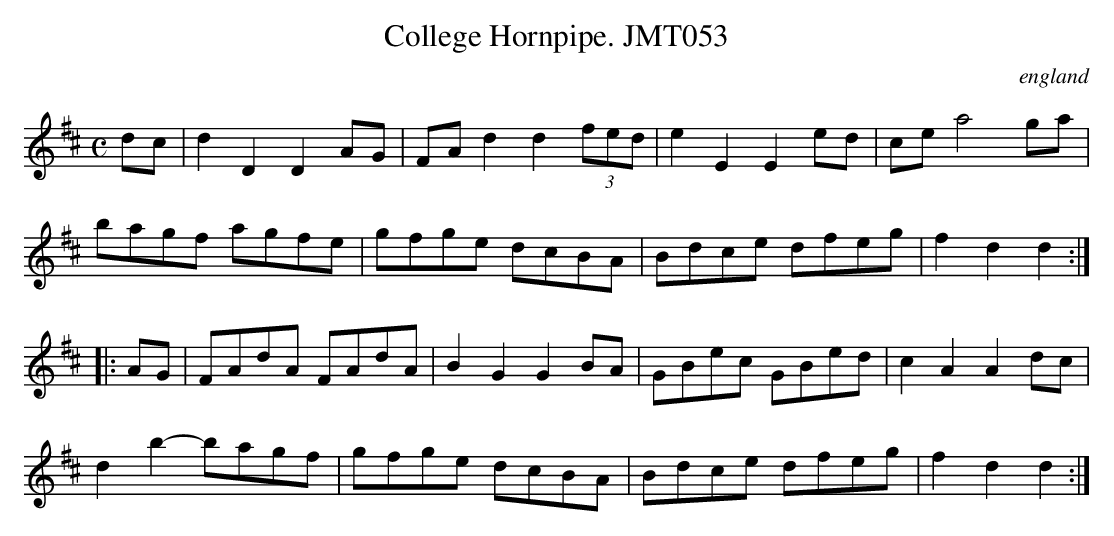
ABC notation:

X:1
T:College Hornpipe. JMT053
O:england
M:C
L:1/8
K:D
dc|d2D2D2AG|FAd2d2(3fed|e2E2E2ed|""cea4ga|
bagf agfe|g-fge dcBA|Bdce dfeg|f2d2d2:|
|:AG|FAdA FAdA|B2G2G2BA|GBec GBed|c2A2A2dc|
d2b2-bagf|g-fge dcBA|Bdce dfeg|f2d2d2:|]
